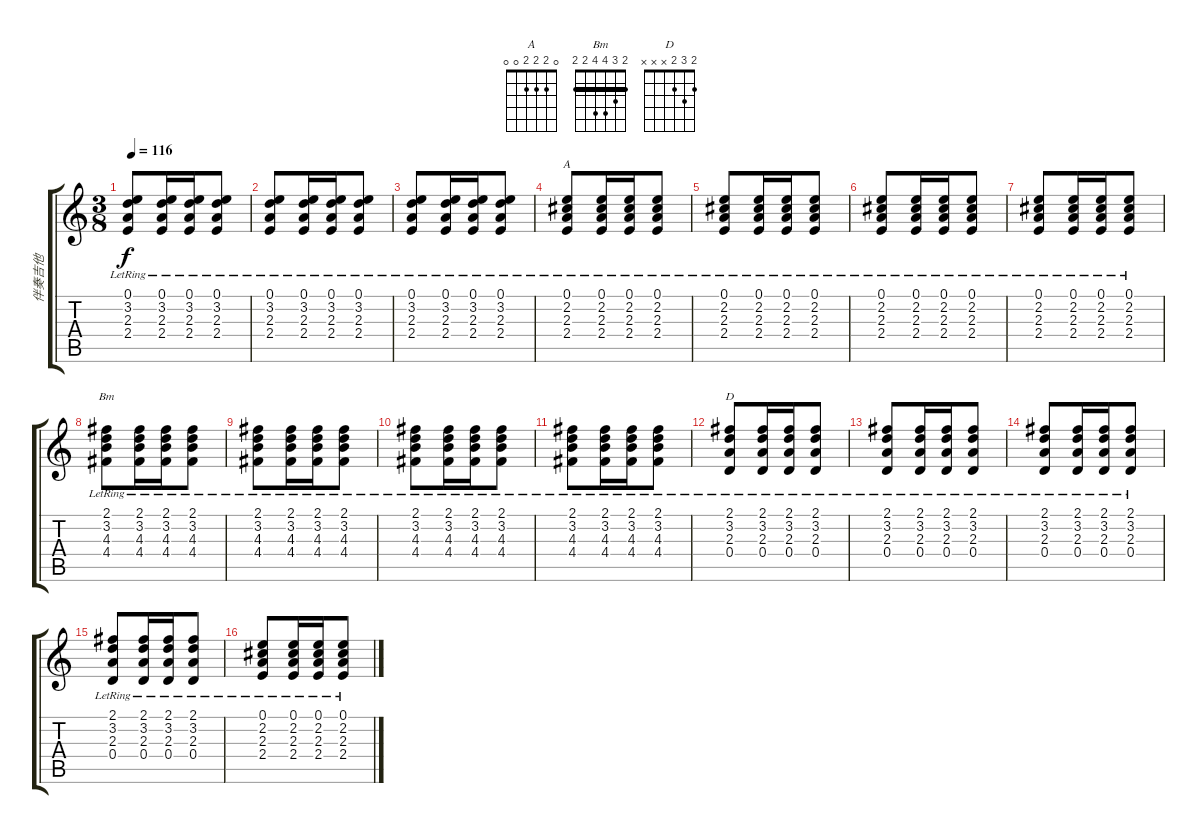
\track ("伴奏吉他" "伴奏吉他") {instrument acousticguitarnylon}
\staff {score tabs}
\tuning (E4 B3 G3 D3 A2 E2) {hide}
\chord ("A" 0 2 2 2 0 0)
\chord ("Bm" 2 3 4 4 2 2) {barre 2}
\chord ("D" 2 3 2 x x x)
\ts (3 8)
\tempo 116
\clef g2
\ks c
(0.1{lr} 3.2{lr} 2.3{lr} 2.4{lr}).8{dy f} (0.1{lr} 3.2{lr} 2.3{lr} 2.4{lr}).16 (0.1{lr} 3.2{lr} 2.3{lr} 2.4{lr}).16 (0.1{lr} 3.2{lr} 2.3{lr} 2.4{lr}).8 |
(0.1{lr} 3.2{lr} 2.3{lr} 2.4{lr}).8 (0.1{lr} 3.2{lr} 2.3{lr} 2.4{lr}).16 (0.1{lr} 3.2{lr} 2.3{lr} 2.4{lr}).16 (0.1{lr} 3.2{lr} 2.3{lr} 2.4{lr}).8 |
(0.1{lr} 3.2{lr} 2.3{lr} 2.4{lr}).8 (0.1{lr} 3.2{lr} 2.3{lr} 2.4{lr}).16 (0.1{lr} 3.2{lr} 2.3{lr} 2.4{lr}).16 (0.1{lr} 3.2{lr} 2.3{lr} 2.4{lr}).8 |
(0.1{lr} 2.2{lr} 2.3{lr} 2.4{lr}).8{ch "A"} (0.1{lr} 2.2{lr} 2.3{lr} 2.4{lr}).16 (0.1{lr} 2.2{lr} 2.3{lr} 2.4{lr}).16 (0.1{lr} 2.2{lr} 2.3{lr} 2.4{lr}).8 |
(0.1{lr} 2.2{lr} 2.3{lr} 2.4{lr}).8 (0.1{lr} 2.2{lr} 2.3{lr} 2.4{lr}).16 (0.1{lr} 2.2{lr} 2.3{lr} 2.4{lr}).16 (0.1{lr} 2.2{lr} 2.3{lr} 2.4{lr}).8 |
(0.1{lr} 2.2{lr} 2.3{lr} 2.4{lr}).8 (0.1{lr} 2.2{lr} 2.3{lr} 2.4{lr}).16 (0.1{lr} 2.2{lr} 2.3{lr} 2.4{lr}).16 (0.1{lr} 2.2{lr} 2.3{lr} 2.4{lr}).8 |
(0.1{lr} 2.2{lr} 2.3{lr} 2.4{lr}).8 (0.1{lr} 2.2{lr} 2.3{lr} 2.4{lr}).16 (0.1{lr} 2.2{lr} 2.3{lr} 2.4{lr}).16 (0.1{lr} 2.2{lr} 2.3{lr} 2.4{lr}).8 |
(2.1{lr} 3.2{lr} 4.3{lr} 4.4{lr}).8{ch "Bm"} (2.1{lr} 3.2{lr} 4.3{lr} 4.4{lr}).16 (2.1{lr} 3.2{lr} 4.3{lr} 4.4{lr}).16 (2.1{lr} 3.2{lr} 4.3{lr} 4.4{lr}).8 |
(2.1{lr} 3.2{lr} 4.3{lr} 4.4{lr}).8 (2.1{lr} 3.2{lr} 4.3{lr} 4.4{lr}).16 (2.1{lr} 3.2{lr} 4.3{lr} 4.4{lr}).16 (2.1{lr} 3.2{lr} 4.3{lr} 4.4{lr}).8 |
(2.1{lr} 3.2{lr} 4.3{lr} 4.4{lr}).8 (2.1{lr} 3.2{lr} 4.3{lr} 4.4{lr}).16 (2.1{lr} 3.2{lr} 4.3{lr} 4.4{lr}).16 (2.1{lr} 3.2{lr} 4.3{lr} 4.4{lr}).8 |
(2.1{lr} 3.2{lr} 4.3{lr} 4.4{lr}).8 (2.1{lr} 3.2{lr} 4.3{lr} 4.4{lr}).16 (2.1{lr} 3.2{lr} 4.3{lr} 4.4{lr}).16 (2.1{lr} 3.2{lr} 4.3{lr} 4.4{lr}).8 |
(2.1{lr} 3.2{lr} 2.3{lr} 0.4{lr}).8{ch "D"} (2.1{lr} 3.2{lr} 2.3{lr} 0.4{lr}).16 (2.1{lr} 3.2{lr} 2.3{lr} 0.4{lr}).16 (2.1{lr} 3.2{lr} 2.3{lr} 0.4{lr}).8 |
(2.1{lr} 3.2{lr} 2.3{lr} 0.4{lr}).8 (2.1{lr} 3.2{lr} 2.3{lr} 0.4{lr}).16 (2.1{lr} 3.2{lr} 2.3{lr} 0.4{lr}).16 (2.1{lr} 3.2{lr} 2.3{lr} 0.4{lr}).8 |
(2.1{lr} 3.2{lr} 2.3{lr} 0.4{lr}).8 (2.1{lr} 3.2{lr} 2.3{lr} 0.4{lr}).16 (2.1{lr} 3.2{lr} 2.3{lr} 0.4{lr}).16 (2.1{lr} 3.2{lr} 2.3{lr} 0.4{lr}).8 |
(2.1{lr} 3.2{lr} 2.3{lr} 0.4{lr}).8 (2.1{lr} 3.2{lr} 2.3{lr} 0.4{lr}).16 (2.1{lr} 3.2{lr} 2.3{lr} 0.4{lr}).16 (2.1{lr} 3.2{lr} 2.3{lr} 0.4{lr}).8 |
(0.1{lr} 2.2{lr} 2.3{lr} 2.4{lr}).8 (0.1{lr} 2.2{lr} 2.3{lr} 2.4{lr}).16 (0.1{lr} 2.2{lr} 2.3{lr} 2.4{lr}).16 (0.1{lr} 2.2{lr} 2.3{lr} 2.4{lr}).8
